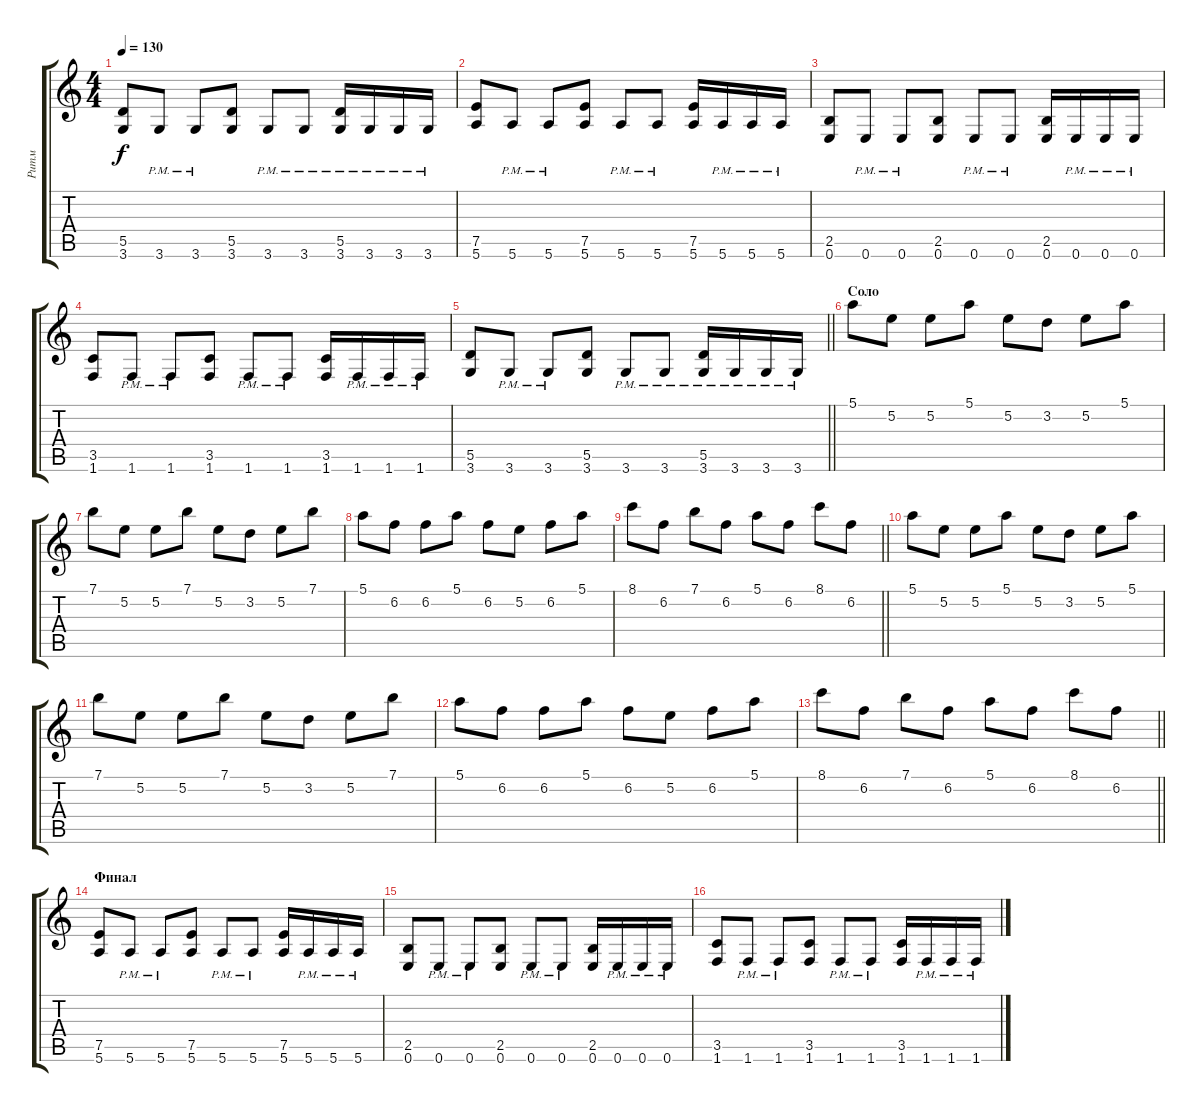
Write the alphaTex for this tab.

\track ("Ритм" "Ритм") {instrument distortionguitar}
\staff {score tabs}
\tuning (E4 B3 G3 D3 A2 E2) {hide}
\ts (4 4)
\tempo 130
\clef g2
\ks c
(5.5 3.6).8{dy f} 3.6{pm}.8 3.6{pm}.8 (5.5 3.6).8 3.6{pm}.8 3.6{pm}.8 (5.5{pm} 3.6{pm}).16 3.6{pm}.16 3.6{pm}.16 3.6{pm}.16 |
(7.5 5.6).8 5.6{pm}.8 5.6{pm}.8 (7.5 5.6).8 5.6{pm}.8 5.6{pm}.8 (7.5 5.6).16 5.6{pm}.16 5.6{pm}.16 5.6{pm}.16 |
(2.5 0.6).8 0.6{pm}.8 0.6{pm}.8 (2.5 0.6).8 0.6{pm}.8 0.6{pm}.8 (2.5 0.6).16 0.6{pm}.16 0.6{pm}.16 0.6{pm}.16 |
(3.5 1.6).8 1.6{pm}.8 1.6{pm}.8 (3.5 1.6).8 1.6{pm}.8 1.6{pm}.8 (3.5 1.6).16 1.6{pm}.16 1.6{pm}.16 1.6{pm}.16 |
\barLineRight lightlight
(5.5 3.6).8 3.6{pm}.8 3.6{pm}.8 (5.5 3.6).8 3.6{pm}.8 3.6{pm}.8 (5.5{pm} 3.6{pm}).16 3.6{pm}.16 3.6{pm}.16 3.6{pm}.16 |
\section ("" "Соло")
5.1.8 5.2.8 5.2.8 5.1.8 5.2.8 3.2.8 5.2.8 5.1.8 |
7.1.8 5.2.8 5.2.8 7.1.8 5.2.8 3.2.8 5.2.8 7.1.8 |
5.1.8 6.2.8 6.2.8 5.1.8 6.2.8 5.2.8 6.2.8 5.1.8 |
\barLineRight lightlight
8.1.8 6.2.8 7.1.8 6.2.8 5.1.8 6.2.8 8.1.8 6.2.8 |
5.1.8 5.2.8 5.2.8 5.1.8 5.2.8 3.2.8 5.2.8 5.1.8 |
7.1.8 5.2.8 5.2.8 7.1.8 5.2.8 3.2.8 5.2.8 7.1.8 |
5.1.8 6.2.8 6.2.8 5.1.8 6.2.8 5.2.8 6.2.8 5.1.8 |
\barLineRight lightlight
8.1.8 6.2.8 7.1.8 6.2.8 5.1.8 6.2.8 8.1.8 6.2.8 |
\section ("" "Финал")
(7.5 5.6).8 5.6{pm}.8 5.6{pm}.8 (7.5 5.6).8 5.6{pm}.8 5.6{pm}.8 (7.5 5.6).16 5.6{pm}.16 5.6{pm}.16 5.6{pm}.16 |
(2.5 0.6).8 0.6{pm}.8 0.6{pm}.8 (2.5 0.6).8 0.6{pm}.8 0.6{pm}.8 (2.5 0.6).16 0.6{pm}.16 0.6{pm}.16 0.6{pm}.16 |
(3.5 1.6).8 1.6{pm}.8 1.6{pm}.8 (3.5 1.6).8 1.6{pm}.8 1.6{pm}.8 (3.5 1.6).16 1.6{pm}.16 1.6{pm}.16 1.6{pm}.16
